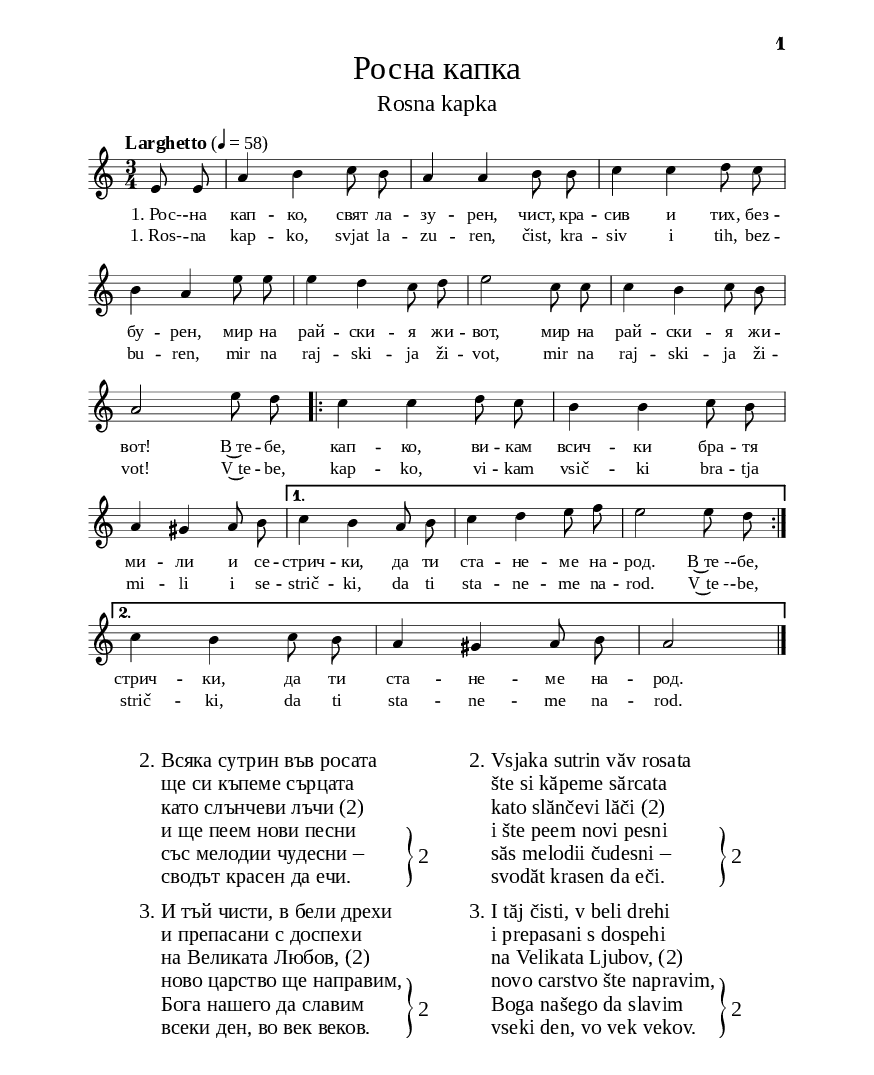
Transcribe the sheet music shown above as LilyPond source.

\version "2.24.3"

% include paper part and global functions
\include "include/globals.ily"
"rightBraces046" = \markup {
  \column {
    % repeat braces
    \translate #'(0 . -12.3 )
    \right-brace #29

    \translate #'(0 . -16.7 )
    \right-brace #29
  }
  \column {
    % repeat numbers
    \translate #'(0 . -13.2 )
    2

    \translate #'(0 . -21.0 )
    2
  }
}

\bookpart {
  \label #'ref046
  \tocItem \markup "Росна капка – Rosna kapka"
  \include "include/bookpart-paper.ily"
  \score {
    \include "include/score-layout.ily"

    \new Voice \absolute  {
      \clef treble
      \key a \minor
      \time 3/4
      \tempoFunc "Larghetto" 4 "58"
      \partial 4
      \autoBeamOff

      e'8 e' a'4 b' c''8 b' |  a'4 a' b'8 b' | c''4 c'' d''8 c'' \break | % 5

      b'4 a' e''8 e'' | e''4 d'' c''8 d'' | e''2 c''8 c'' | c''4 b' c''8 b' \break |

      a'2 e''8 d'' \repeat volta 2 {
        | c''4 c'' d''8 c'' |  b'4 b' c''8 b' \break |

        a'4 gis' a'8 b' |
      }  \alternative {
        { c''4 b' a'8 b' | c''4 d'' e''8 f'' | e''2 e''8 d''  \break |  }

        { c''4 b' c''8 b'8 | a'4 gis'4 a'8 b'8 | a'2 \bar "|." }
      }
    }

    \addlyrics {
      "1. Рос-" -- на кап -- ко, свят ла -- зу -- рен, чист, кра -- сив и тих, без --
      бу -- рен, мир на рай -- ски -- я жи -- вот, мир на рай -- ски -- я жи --
      вот! В~те -- бе, кап -- ко, ви -- кам всич -- ки бра -- тя
      ми -- ли и се -- стрич -- ки, да ти ста -- не -- ме на -- род. "В~те -" -- бе,
      стрич -- ки, да ти ста -- не -- ме на -- род.
    }
    \addlyrics {
      "1. Ros-" -- na kap -- ko, svjat la -- zu -- ren, čist, kra -- siv i tih, bez --
      bu -- ren, mir na raj -- ski -- ja ži -- vot, mir na raj -- ski -- ja ži --
      vot! V~te -- be, kap -- ko, vi -- kam vsič -- ki bra -- tja
      mi -- li i se -- strič -- ki, da ti sta -- ne -- me na -- rod. "V~te -" -- be,
      strič -- ki, da ti sta -- ne -- me na -- rod.
    }

    \header {
      title = \titleFunc "Росна капка" "Rosna kapka"
    }

    \midi{}

  } % score

  \markup \empty-two

  \markup \abs-fontsize #10 {
    \hspace #7
    \override #`(baseline-skip . ,bgCoupletBaselineSkip)
    \column {
      \line { 2. Всяка сутрин във росата }
      \line {   "   " ще си къпеме сърцата }

      \line {   "   " като слънчеви лъчи (2)}

      \line {   "   " и ще пеем нови песни}

      \line {   "   " със мелодии чудесни –}

      \line {   "   " сводът красен да ечи.}

      \vspace #0.5

      \line {   3.  И тъй чисти, в бели дрехи}

      \line {   "   " и препасани с доспехи}

      \line {   "   " на Великата Любов, (2)}

      \line {   "   " ново царство ще направим,}

      \line {   "   " Бога нашего да славим}

      \line {   "   " всеки ден, во век веков.}
    }  \"rightBraces046"

    \hspace #5
    \override #`(baseline-skip . ,bgCoupletBaselineSkip)
    \column {
      \line { 2. Vsjaka sutrin văv rosata }
      \line {   "   " šte si kăpeme sărcata }

      \line {   "   " kato slănčevi lăči (2)}

      \line {   "   " i šte peem novi pesni}

      \line {   "   " săs melodii čudesni –}

      \line {   "   " svodăt krasen da eči.}

      \vspace #0.5

      \line {   3.  I tăj čisti, v beli drehi}

      \line {   "   " i prepasani s dospehi}

      \line {   "   " na Velikata Ljubov, (2)}

      \line {   "   " novo carstvo šte napravim,}

      \line {   "   " Boga našego da slavim}

      \line {   "   " vseki den, vo vek vekov.}
    } %column

    \"rightBraces046"
  } % markup

  \pageBreak

  % include foreign translation(s) of the song
  \version "2.24.4"

\markup \fill-line { \fontsize #deTitleFontSize "Tautropfen" }
\markup \null
\markup \null
\markup \abs-fontsize #11 {
  \fill-line {
    \override #`(baseline-skip . ,deCoupletBaselineSkip)

    \column {


      \line { 1. Tautropfen, azurblaue Welt,}

      \line { "   "rein, schön, still und ohne Sturm,}

      \line { "   "Frieden des paradiesischen Lebens,}
      \line { "   "Frieden des paradiesischen Lebens!}
      \line { "   "In dir, Tropfen, rufe ich }
      \line { "   "  alle lieben Brüder und Schwestern, }

      \line { "   "damit wir dein Volk werden.}
      \vspace #0.5

      \line { 2. Jeden Morgen werden wir}

      \line { "   "  unsere Herzen im Tau baden}

      \line { "   "wie die Sonnenstrahlen, wie die Sonnenstrahlen,}

      \line { "   "und wir werden neue Lieder singen,}

      \line { "   "mit wunderbaren Melodien,}

      \line { "   "auf dass das rote Himmelsgewölbe widerhallt.}
      \vspace #0.5

      \line { 3. Und so  – rein, in weißen Kleidern}

      \line { "   "und umgürtet mit der Rüstung }
      \line { "   "      der großen Liebe, der großen Liebe }

      \line { "   "werden wir ein neues Reich errichten:}

      \line { "   "auf dass wir unseren Gott verherrlichen, }

      \line { "   "jeden Tag, auf ewig.}


    }

  }

}


} % bookpart
